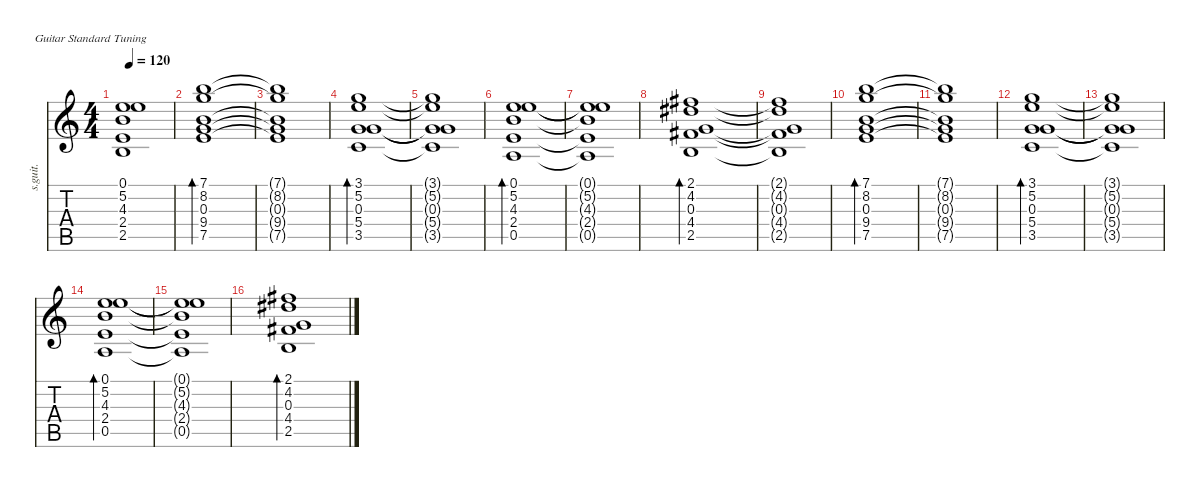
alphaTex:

\defaultSystemsLayout 4
\hideDynamics
\bracketExtendMode nobrackets
\otherSystemsTrackNameOrientation horizontal
\track ("Steel Guitar" "s.guit.") {instrument acousticguitarsteel}
\staff {score tabs}
\tuning (E4 B3 G3 D3 A2 E2)
\ts (4 4)
\tempo 120
\clef g2
\ks c
(0.1{t} 5.2{t} 4.3{t} 2.4{t} 2.5{t}).1{dy mf} |
(7.5 9.4 0.3 8.2 7.1).1{bd 479} |
(7.1{t} 8.2{t} 9.4{t} 7.5{t} 0.3{t}).1 |
(3.5 5.4 0.3 5.2 3.1).1{bd 478} |
(3.1{t} 5.2{t} 0.3{t} 5.4{t} 3.5{t}).1 |
(0.5 2.4 4.3 5.2 0.1).1{bd 478} |
(0.1{t} 5.2{t} 4.3{t} 2.4{t} 0.5{t}).1 |
(2.5 4.4{acc #} 0.3 4.2{acc #} 2.1{acc #}).1{bd 478} |
(2.1{t acc #} 0.3{t} 4.4{t acc #} 4.2{t acc #} 2.5{t}).1 |
(7.5 9.4 0.3 8.2 7.1).1{bd 479} |
(7.1{t} 8.2{t} 9.4{t} 7.5{t} 0.3{t}).1 |
(3.5 5.4 0.3 5.2 3.1).1{bd 478} |
(3.1{t} 5.2{t} 0.3{t} 5.4{t} 3.5{t}).1 |
(0.5 2.4 4.3 5.2 0.1).1{bd 478} |
(0.1{t} 5.2{t} 4.3{t} 2.4{t} 0.5{t}).1 |
(2.5 4.4{acc #} 0.3 4.2{acc #} 2.1{acc #}).1{bd 478}
